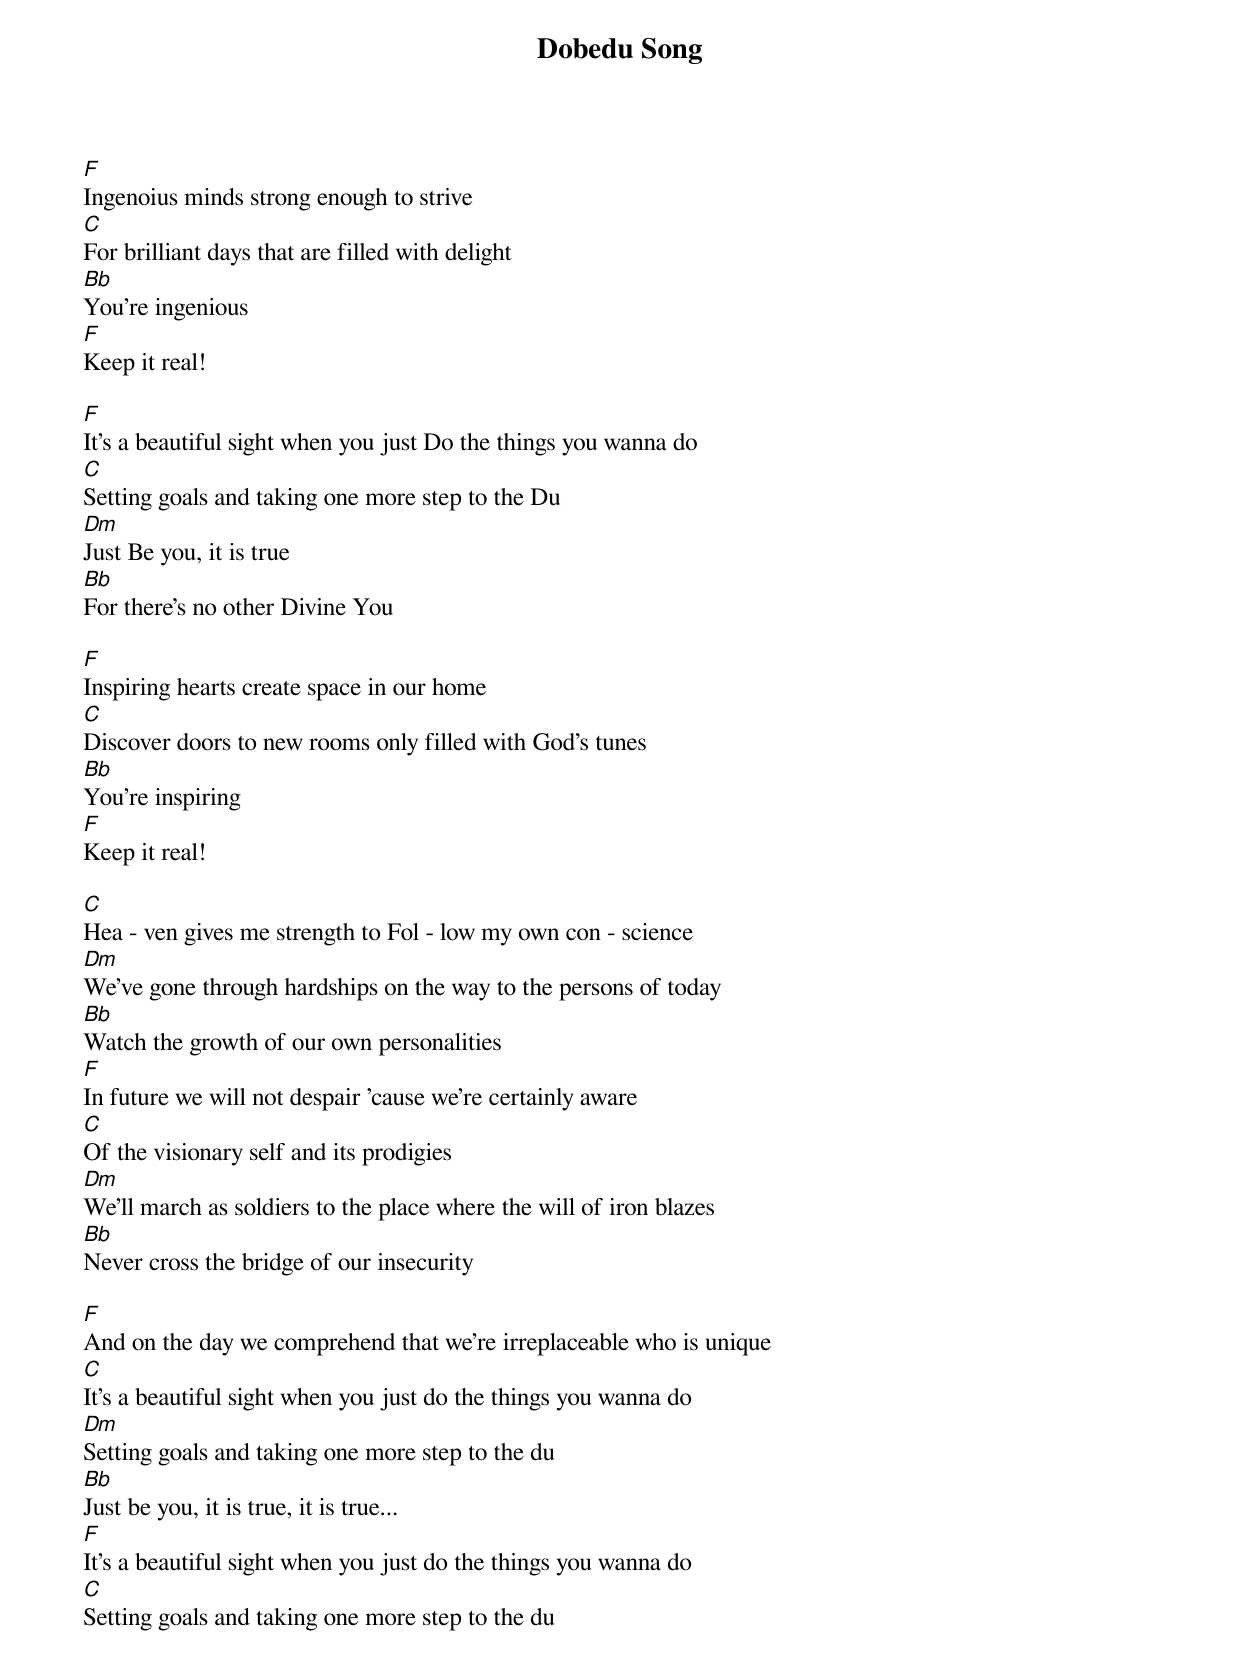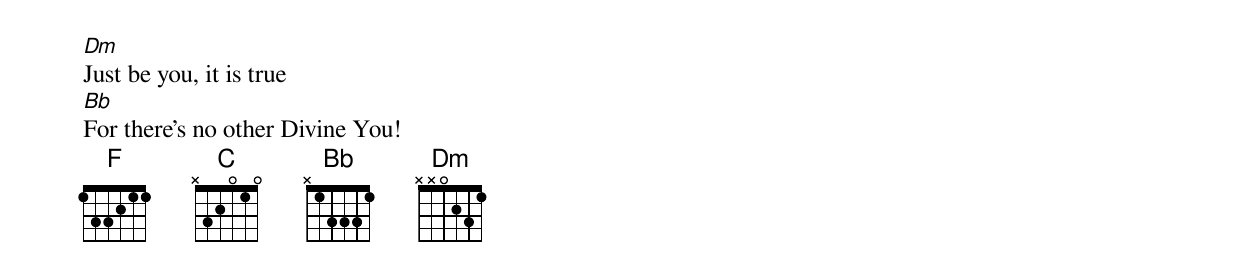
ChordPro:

{title: Dobedu Song}
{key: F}

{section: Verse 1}
[F]Ingenoius minds strong enough to strive
[C]For brilliant days that are filled with delight
[Bb]You're ingenious
[F]Keep it real!

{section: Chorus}
[F]It's a beautiful sight when you just Do the things you wanna do
[C]Setting goals and taking one more step to the Du
[Dm]Just Be you, it is true
[Bb]For there's no other Divine You

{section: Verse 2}
[F]Inspiring hearts create space in our home
[C]Discover doors to new rooms only filled with God's tunes
[Bb]You're inspiring
[F]Keep it real!

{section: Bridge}
[C]Hea - ven gives me strength to Fol - low my own con - science
[Dm]We've gone through hardships on the way to the persons of today
[Bb]Watch the growth of our own personalities
[F]In future we will not despair 'cause we're certainly aware
[C]Of the visionary self and its prodigies
[Dm]We'll march as soldiers to the place where the will of iron blazes
[Bb]Never cross the bridge of our insecurity

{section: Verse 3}
[F]And on the day we comprehend that we're irreplaceable who is unique
[C]It's a beautiful sight when you just do the things you wanna do
[Dm]Setting goals and taking one more step to the du
[Bb]Just be you, it is true, it is true...
[F]It's a beautiful sight when you just do the things you wanna do
[C]Setting goals and taking one more step to the du
[Dm]Just be you, it is true
[Bb]For there's no other Divine You!
